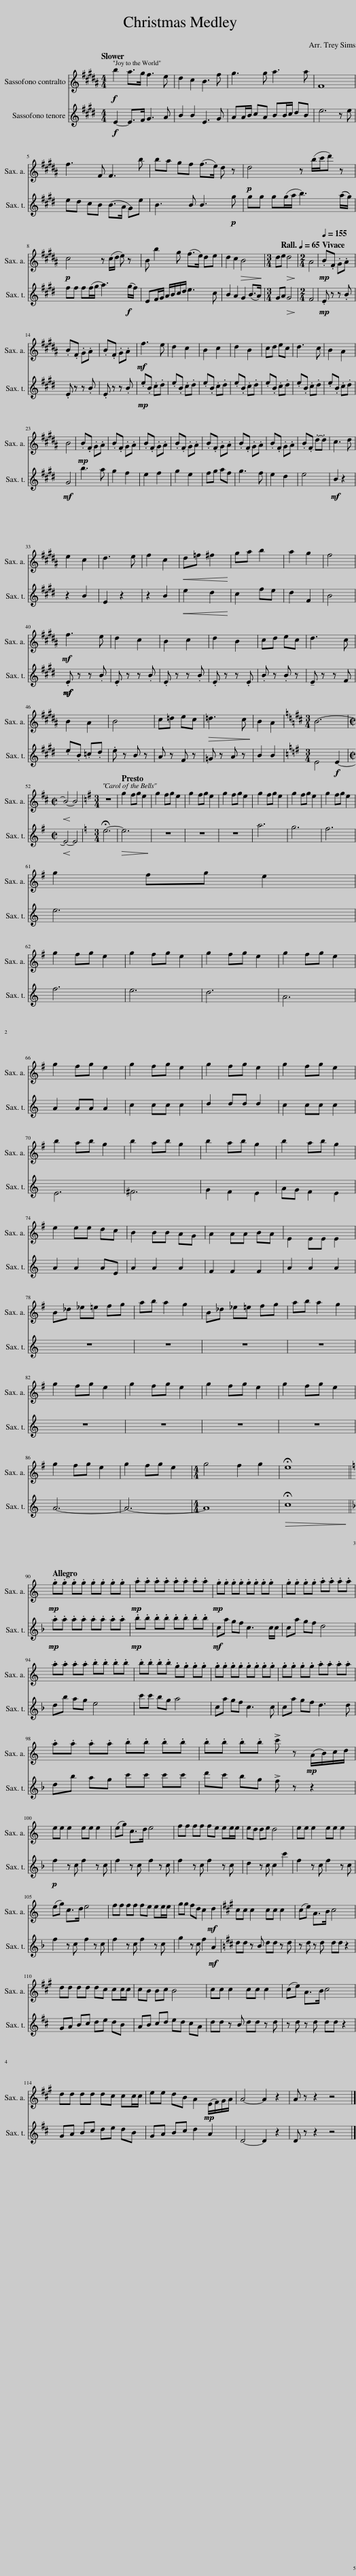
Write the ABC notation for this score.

X:1
%%score 1 2
L:1/8
Q:1/4=80
M:4/4
I:linebreak $
K:none
V:1 treble transpose=-9
V:2 treble transpose=-14
V:1
[K:B]!f! b2 a>g f3 e | d2 c2 B3 f | g3 g a3 a | F8 |$ f3 F F3 b | %5
 ba gf (f>e) d z |!p! d4 z (b/c'/d') z |$!p! c4 z (c/d/ e) z | B b2 g (f>e) de | d2 c2!>(! B4!>)! | %10
[M:3/4] d[Q:1/4=65]e!>(! d4!>)! |[M:2/4] A4 |[Q:1/4=155]!mp![Q:1/4=155] .B.F .G.A |$ .B.F .G.A | .B.F .G.A | %15
!mf! f3 e | d2 c2 | B2 c2 | d2 B2 | cd ec | %20
 d3 c | B2 A2 |$ B4 |!mp! .B.F .G.A | .B.F .G.A | %25
 .B.F .G.A | .B.F .G.A | .B.F .G.A | .B.F .G.A | .B.F .G.A | %30
 .B.F .d-.d | c3 d |$ e2 c2 | d3 e | f2 c2 | %35
!<(! d=f ^f2!<)! | ga b2 | a2 g2 | f4 |$!mf! f3 e | %40
 d2 c2 | B2 c2 | d2 B2 | cd ec | d3 c |$ %45
 B2 A2 | B4 | c=d ec |!>(! =d3 c!>)! | B2 A2 | %50
[K:D][M:3/4] B6- |$[M:2/2]!<(! B4-!<)! B4 |[K:G][M:3/4] z6 |[Q:1/4=184] g2 fg e2 | g2 fg e2 | %55
 g2 fg e2 | g2 fg e2 | g2 fg e2 | g2 fg e2 | g2 fg e2 |$ %60
 g2 fg e2 |$ g2 fg e2 | g2 fg e2 | g2 fg e2 | g2 fg e2 |$ %65
 g2 fg e2 | g2 fg e2 | g2 fg e2 | g2 fg e2 |$ b2 ab g2 | %70
 b2 ab g2 | b2 ab g2 | b2 ab g2 |$ e2 ee dc | B2 BB AG | %75
 A2 AA BA | E2 EE E2 |$ B_d _e=e fg | ab a2 g2 | B_d _e=e fg | %80
 ab a2 g2 |$ g2 fg e2 | g2 fg e2 | g2 fg e2 | g2 fg e2 |$ %85
 g2 fg e2 | g2 fg e2 |[M:4/4] g4 f2 g2 | !fermata!e8 ||$[K:C][Q:1/4=170]!mp! .g.g .g.g .g.g .g.g | %90
!mp! .a.a .a.a .a.a .a.a |!mp! .g.g .g.g .g.g .g.g | .g.g .g.g .a.a .a.a |$ .a.a .a.a .b.b .b.b | .b.b .b.b .g.g .g.g | %95
 .g.g .g.g .g.g .g.g | .g.g .g.g .a.a .a.a |$ .a.a .a.a .b.b .b.b | .b.b .b.b !>!c' z!mp! (A/B/)c/d/ |$ ee e2 ee e2 | %100
 (eg) c>d e4 | ff ff fe ee/e/ | ed de d4 | ee e2 ee e2 |$ (eg) c>d e4 | %105
 ff ff fe ee/e/ | gg fd c2!mf! d2 |[K:A] cc c2 cc c2 | (ce) A>B c4 |$ dd dd dc cc/c/ | %110
 cB Bc B4 | cc c2 cc c2 | (ce) A>B c4 |$ dd dd dc cc/c/ | ee dB A2!mp! (E/F/)G/A/ | %115
 A4- A2 z2 | A z z2 z4 |] %117
V:2
[K:E]!f! E2- E>F G3 A | B2 B2 E3 G | AA/B/ cA BB/c/ dB | e6 z e |$ ed cB (B>A G)e | %5
 B3 B B3!p! g | gg g(g/a/ b3) ((a/g/)) |$ ff f(f/g/ a3)!f! (g/f/) | EF/G/ A/B/c/d/ e3 c | B2 A2 G2 (B>A) | %10
[M:3/4] GA!>(! G4!>)! |[M:2/4] F4 |!mp! .E z z .B |$ .E z z .B | .E z z .B | %15
!mp! .e.B .c.d | .e.B .c.d | .e.B .c.d | .e.B .c.d | .e.B .c.d | %20
 .e.B .c.d | .e.B .c.d |$!mf! G4 | b3 a | g2 f2 | %25
 e2 f2 | g2 e2 | fg af | g3 f | e2 d2 | %30
 e4 |!mf! B2 z2 |$ z2 B2 | E2 z2 | z2 B2 | %35
!<(! e2 d2!<)! | c2 fe | d2 F2 | B4 |$!mf!!mf! .E z z .B | %40
 .E z z .B | .E z z .B | .E z z .E | .B z .B z | !tenuto!E z z F |$ %45
 .e.B .=c.d | .e z B z | A z F z | =G z A z | B2 B2 | %50
[K:G][M:3/4] E4!f! E2- |$[M:2/2]!<(! E4-!<)! E4 |[K:C][M:3/4] !fermata!e6- |!>(! e6!>)! | z6 | %55
 z6 | z6 | a6 | g6 | f6 |$ %60
 e6 |$ f6 | e6 | d6 | A6 |$ %65
 A2 AA A2 | c2 cc c2 | d2 dd d2 | c2 cc c2 |$ E6 | %70
 ^F6 | G2 F2 E2 | AG F2 E2 |$ A2 A2 AE | A2 A2 A2 | %75
 F2 F2 F2 | A2 A2 A2 |$ z6 | z6 | z6 | %80
 z6 |$ z6 | z6 | z6 | z6 |$ %85
 A6- | A6- |[M:4/4] A8 |!>(! !fermata!c8!>)! ||$[K:F]!mp! .a.a .a.a .a.a .a.a | %90
!mp! .b.b .b.b .b.b .b.b |!mf! ca gf c3 c/c/ | ca gf d4 |$ db ag e4 | c'c' bg a4 | %95
 ca gf c3 c | ca gf d3 d |$ db ag c'c' c'c' | d'c' bg !>!f z z2 |$!p! f2 z c f2 z c | %100
 f2 z c f2 z c | f2 z c f2 z c | d2 z c c2 c'2 | f2 z c f2 z c |$ f2 z c f2 z c | %105
 f2 z c f2 z c | g2 z c f2!mf! A2 |[K:D] dd z B dd z d | z d z d dd z2 |$ GA Bc de dB | %110
 AB cd ed cA | dd z B dd z d | z d z d dd z2 |$ GA Bc de dB | GA Bc d2 A2 | %115
 D4- D2 z2 | D z z2 z4 |] %117
